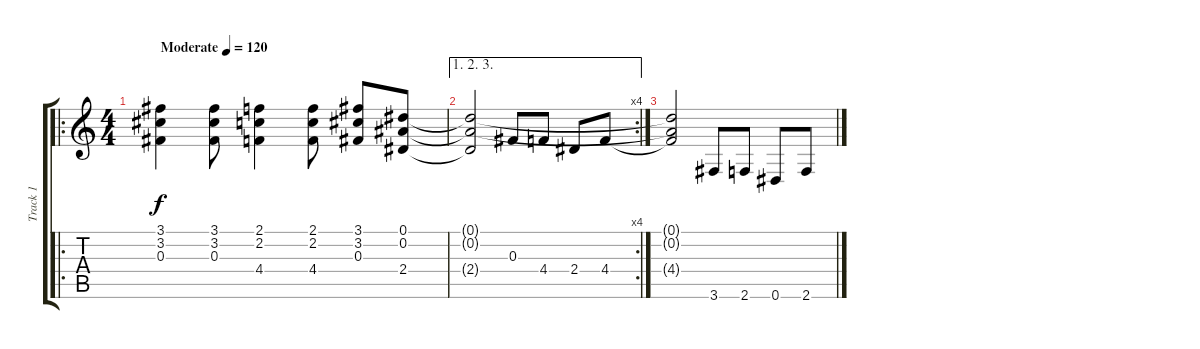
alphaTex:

\track ("Track 1" "Track 1") {instrument electricguitarjazz bank 2}
\staff {score tabs}
\tuning (Eb4 Bb3 Gb3 Db3 Ab2 Eb2) {hide}
\ro
\ts (4 4)
\tempo (120 "Moderate")
\clef g2
\ks c
(3.1 3.2 0.3).4{dy f instrument electricguitarjazz} (3.1 3.2 0.3).8 (2.1 2.2 4.4).4 (2.1 2.2 4.4).8 (3.1 3.2 0.3).8 (0.1 0.2 2.4).8 |
\ae (1 2 3)
\rc 4
(0.1{t} 0.2{t} 2.4{t}).2 0.3.8 4.4.8 2.4.8 4.4.8 |
(0.1{t} 0.2{t} 4.4{t}).2 3.6.8 2.6.8 0.6.8 2.6.8
